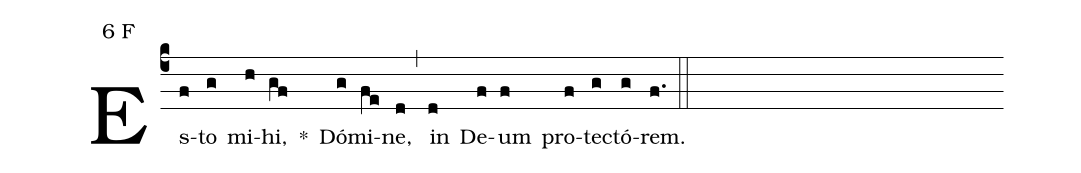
mode:6 F;
%%
(c4) Es(f)to(g) mi(h)hi,(gf) *() Dó(g)mi(fe)ne,(d) (,) in(d) De(f)um(f) pro(f)tec(g)tó(g)rem.(f.) (::)
